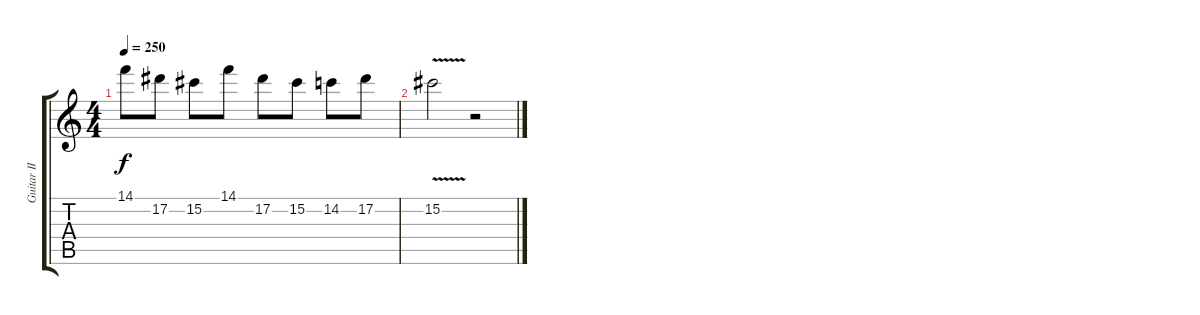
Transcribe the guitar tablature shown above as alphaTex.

\track ("Guitar II" "Guitar II") {instrument distortionguitar}
\staff {score tabs}
\tuning (Eb4 Bb3 Gb3 Db3 Ab2 Eb2) {hide}
\ts (4 4)
\tempo 250
\clef g2
\ks c
14.1.8{dy f} 17.2.8 15.2.8 14.1.8 17.2.8 15.2.8 14.2.8 17.2.8 |
15.2{v}.2 r.2
